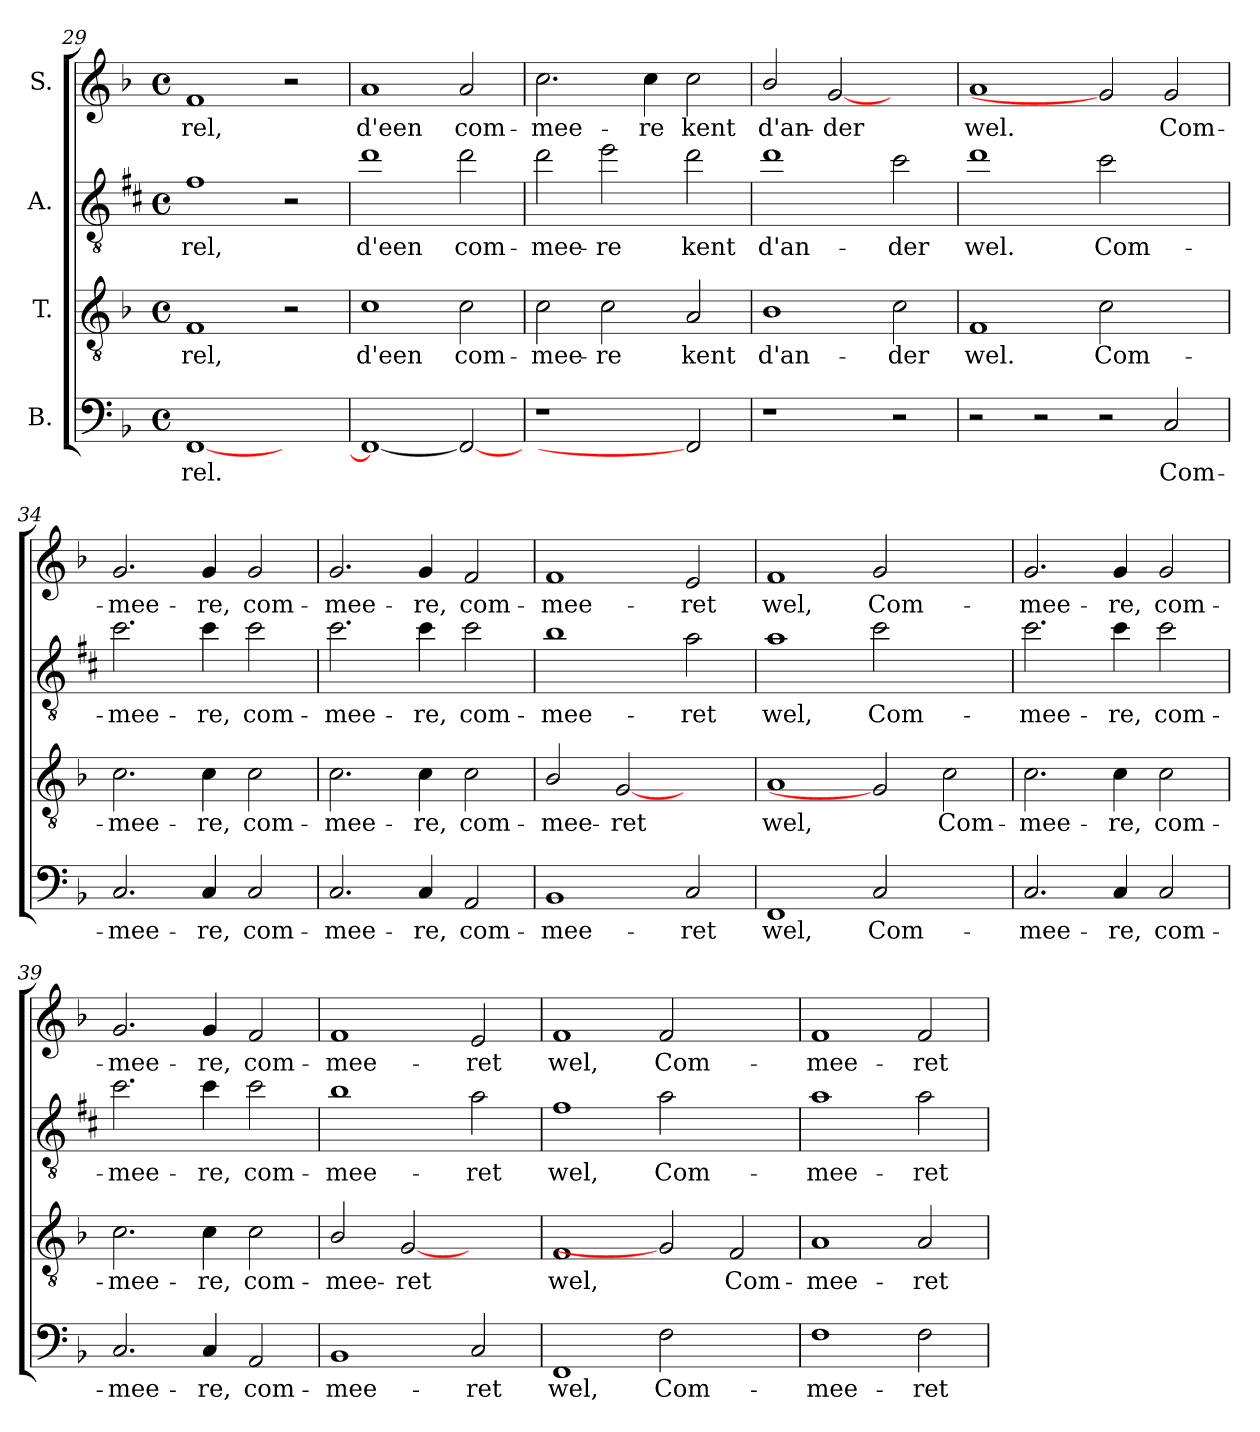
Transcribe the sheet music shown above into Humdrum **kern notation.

**kern	**text	**kern	**text	**kern	**text	**kern	**text
*part4	*part4	*part3	*part3	*part2	*part2	*part1	*part1
*staff4	*staff4	*staff3	*staff3	*staff2	*staff2	*staff1	*staff1
*I"B.	*	*I"T.	*	*I"A.	*	*I"S.	*
*clefF4	*	*clefGv2	*	*clefGv2	*	*clefG2	*
*	*	*ITrd-7c-12	*	*ITrd5c9	*	*	*
*k[b-]	*	*k[b-]	*	*k[b-]	*	*k[b-]	*
*F:	*	*F:	*	*F:	*	*F:	*
*M4/4	*	*M4/4	*	*M4/4	*	*M4/4	*
*met(c)	*	*met(c)	*	*met(c)	*	*met(c)	*
=29	=29	=29	=29	=29	=29	=29	=29
[1FF	rel.	1f	rel,	1A	rel,	1f	rel,
2ryy	.	2r	.	2r	.	2r	.
=30	=30	=30	=30	=30	=30	=30	=30
1FF_	.	1cc	d'een	1f	d'een	1a	d'een
2FF_	.	2cc\	com-	2f\	com-	2a/	com-
!!LO:LB:g=z
=31	=31	=31	=31	=31	=31	=31	=31
1r	.	2cc\	-mee-	2f\	-mee-	2.cc\	-mee-
.	.	2cc\	-re	2g\	-re	.	.
.	.	.	.	.	.	4cc\	-re
2FF]	.	2a/	kent	2f\	kent	2cc\	kent
=32	=32	=32	=32	=32	=32	=32	=32
1r	.	1b-	d'an-	1f	d'an-	2b-/	d'an-
.	.	.	.	.	.	[2g	-der
2r	.	2cc\	-der	2e\	-der	2ryy	.
=33	=33	=33	=33	=33	=33	=33	=33
2r	.	1f	wel.	1f	wel.	1a	wel.
2r	.	.	.	.	.	.	.
2r	.	2cc\	Com-	2e\	Com-	2g]	.
2C/	Com-	2ryy	.	2ryy	.	2g/	Com-
=34	=34	=34	=34	=34	=34	=34	=34
2.C/	-mee-	2.cc\	-mee-	2.e\	-mee-	2.g/	-mee-
4C/	-re,	4cc\	-re,	4e\	-re,	4g/	-re,
2C/	com-	2cc\	com-	2e\	com-	2g/	com-
=35	=35	=35	=35	=35	=35	=35	=35
2.C/	-mee-	2.cc\	-mee-	2.e\	-mee-	2.g/	-mee-
4C/	-re,	4cc\	-re,	4e\	-re,	4g/	-re,
2AA/	com-	2cc\	com-	2e\	com-	2f/	com-
=36	=36	=36	=36	=36	=36	=36	=36
1BB-	-mee-	2b-/	-mee-	1d	-mee-	1f	-mee-
.	.	[2g	-ret	.	.	.	.
2C/	-ret	2ryy	.	2c\	-ret	2e/	-ret
!!LO:PB:g=z
=37	=37	=37	=37	=37	=37	=37	=37
1FF	wel,	1a	wel,	1c	wel,	1f	wel,
2C/	Com-	2g]	.	2e\	Com-	2g/	Com-
2ryy	.	2cc\	Com-	2ryy	.	2ryy	.
=38	=38	=38	=38	=38	=38	=38	=38
2.C/	-mee-	2.cc\	-mee-	2.e\	-mee-	2.g/	-mee-
4C/	-re,	4cc\	-re,	4e\	-re,	4g/	-re,
2C/	com-	2cc\	com-	2e\	com-	2g/	com-
=39	=39	=39	=39	=39	=39	=39	=39
2.C/	-mee-	2.cc\	-mee-	2.e\	-mee-	2.g/	-mee-
4C/	-re,	4cc\	-re,	4e\	-re,	4g/	-re,
2AA/	com-	2cc\	com-	2e\	com-	2f/	com-
=40	=40	=40	=40	=40	=40	=40	=40
1BB-	-mee-	2b-/	-mee-	1d	-mee-	1f	-mee-
.	.	[2g	-ret	.	.	.	.
2C/	-ret	2ryy	.	2c\	-ret	2e/	-ret
=41	=41	=41	=41	=41	=41	=41	=41
1FF	wel,	1f	wel,	1A	wel,	1f	wel,
2F\	Com-	2g]	.	2c\	Com-	2f/	Com-
2ryy	.	2f/	Com-	2ryy	.	2ryy	.
=42	=42	=42	=42	=42	=42	=42	=42
1F	-mee-	1a	-mee-	1c	-mee-	1f	-mee-
2F\	-ret	2a/	-ret	2c\	-ret	2f/	-ret
=	=	=	=	=	=	=	=
*-	*-	*-	*-	*-	*-	*-	*-
